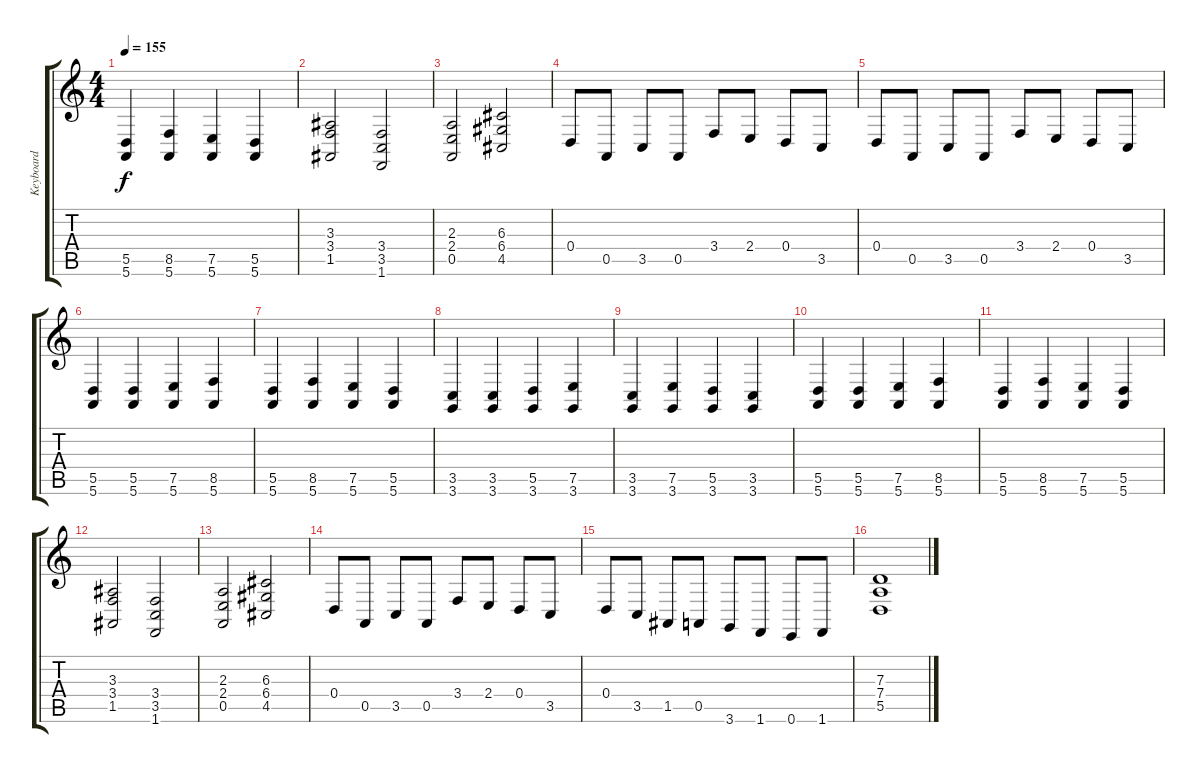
\track ("Keyboard" "Keyboard") {instrument electricgrandpiano}
\staff {score tabs}
\tuning (E4 B3 G3 D3 A2 E2) {hide}
\ts (4 4)
\tempo 155
\clef g2
\ks c
(5.5 5.6).4{dy f} (8.5 5.6).4 (7.5 5.6).4 (5.5 5.6).4 |
(3.3 3.4 1.5).2 (3.4 3.5 1.6).2 |
(2.3 2.4 0.5).2 (6.3 6.4 4.5).2 |
0.4.8 0.5.8 3.5.8 0.5.8 3.4.8 2.4.8 0.4.8 3.5.8 |
0.4.8 0.5.8 3.5.8 0.5.8 3.4.8 2.4.8 0.4.8 3.5.8 |
(5.5 5.6).4 (5.5 5.6).4 (7.5 5.6).4 (8.5 5.6).4 |
(5.5 5.6).4 (8.5 5.6).4 (7.5 5.6).4 (5.5 5.6).4 |
(3.5 3.6).4 (3.5 3.6).4 (5.5 3.6).4 (7.5 3.6).4 |
(3.5 3.6).4 (7.5 3.6).4 (5.5 3.6).4 (3.5 3.6).4 |
(5.5 5.6).4 (5.5 5.6).4 (7.5 5.6).4 (8.5 5.6).4 |
(5.5 5.6).4 (8.5 5.6).4 (7.5 5.6).4 (5.5 5.6).4 |
(3.3 3.4 1.5).2 (3.4 3.5 1.6).2 |
(2.3 2.4 0.5).2 (6.3 6.4 4.5).2 |
0.4.8{instrument acousticgrandpiano} 0.5.8 3.5.8 0.5.8 3.4.8 2.4.8 0.4.8 3.5.8 |
0.4.8 3.5.8 1.5.8 0.5.8 3.6.8 1.6.8 0.6.8 1.6.8 |
(7.3 7.4 5.5).1{instrument synthstrings1}
